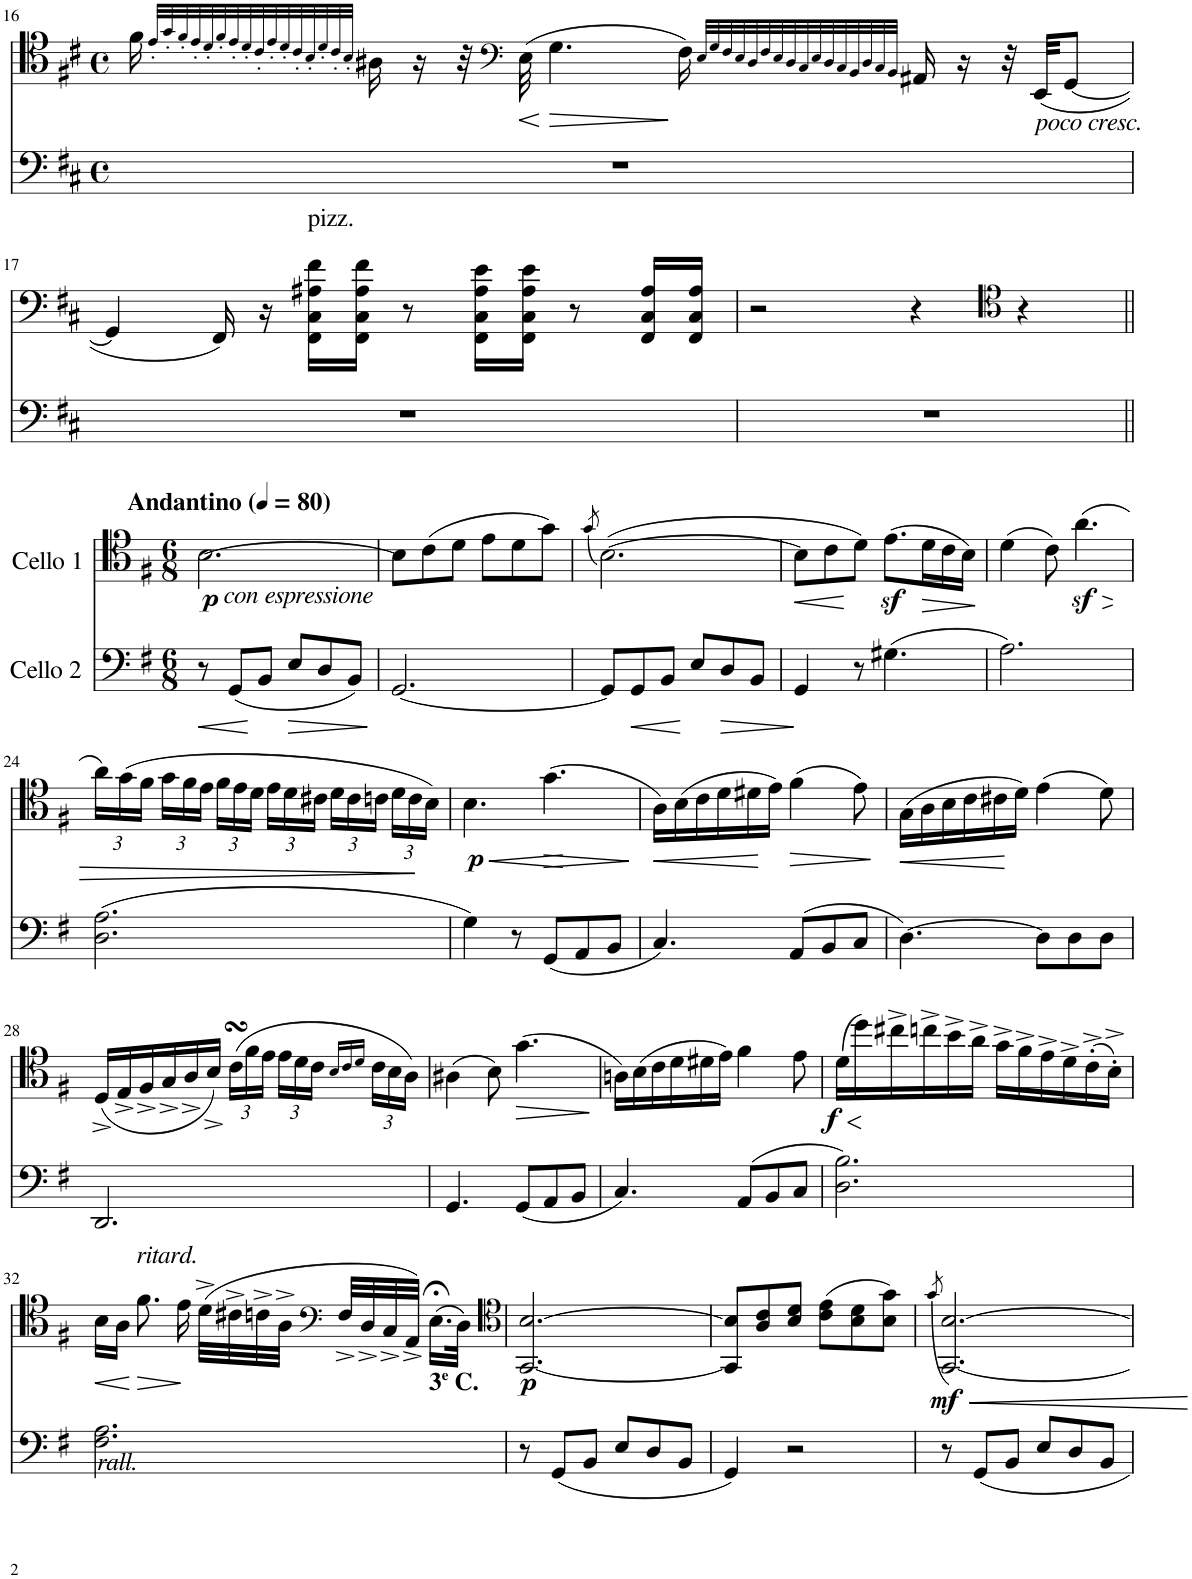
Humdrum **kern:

**kern	**dynam	**kern	**dynam
*part2	*part2	*part1	*part1
*staff2	*staff2	*staff1	*staff1
*I"Cello 2	*	*I"Cello 1	*
!!LO:PB:g=z
*clefF4	*	*clefC4	*
*k[f#c#]	*	*k[f#c#]	*
*M4/4	*	*M4/4	*
*met(c)	*	*met(c)	*
=16	=16	=16	=16
1r	.	16f#\	.
.	.	32qe'/LLL	.
.	.	32qg'/	.
.	.	32qf#'/	.
.	.	32qe'/	.
.	.	32qd'/	.
.	.	32qf#'/	.
.	.	32qe'/	.
.	.	32qd'/	.
.	.	32qc#'/	.
.	.	32qe'/	.
.	.	32qd'/	.
.	.	32qc#'/	.
.	.	32qB'/	.
.	.	32qd'/	.
.	.	32qc#'/	.
.	.	32qB'/JJJ	.
.	.	16A#X\	.
.	.	16r	.
.	.	32r	.
*	*	*clefF4	*
!	!	!	!LO:HP:b
.	.	(32E\	<
!	!	!	!LO:HP:n=1:b
.	.	4.G\	[ >
.	.	16F#\)	]
.	.	32qE/LLL	.
.	.	32qG/	.
.	.	32qF#/	.
.	.	32qE/	.
.	.	32qD/	.
.	.	32qF#/	.
.	.	32qE/	.
.	.	32qD/	.
.	.	32qC#/	.
.	.	32qE/	.
.	.	32qD/	.
.	.	32qC#/	.
.	.	32qBB/	.
.	.	32qD/	.
.	.	32qC#/	.
.	.	32qBB/JJJ	.
.	.	16AA#X/	.
.	.	16r	.
.	.	32r	.
!	!	!LO:TX:b:i:t=poco cresc.	!
.	.	(32EE/KKL	.
.	.	[8GG/J	.
!!LO:LB:g=z
=17	=17	=17	=17
1r	.	4GG/]	.
.	.	16FF#/)	.
.	.	16r	.
!	!	!LO:TX:a:t=pizz.	!
.	.	16FF#\ 16C#\ 16A#X\ 16f#\LL	.
.	.	16FF#\ 16C#\ 16A#\ 16f#\JJ	.
.	.	8r	.
.	.	16FF#\ 16C#\ 16A#\ 16e\LL	.
.	.	16FF#\ 16C#\ 16A#\ 16e\JJ	.
.	.	8r	.
.	.	16FF#/ 16C#/ 16A#/LL	.
.	.	16FF#/ 16C#/ 16A#/JJ	.
=18	=18	=18	=18
1r	.	2r	.
.	.	4r	.
*	*	*clefC4	*
.	.	4r	.
!!LO:LB:g=z
=19||	=19||	=19||	=19||
*k[f#]	*	*k[f#]	*
*M6/8	*	*M6/8	*
*	*	*MM80	*
!	!	!LO:TX:a:B:t=Andantino	!
!	!	!LO:TX:b:i:t=con espressione	!
!	!LO:HP:b	!	!LO:DY:b
8r	<	[2.B\	p
(8GG/L	.	.	.
8BB/J	[	.	.
!	!LO:HP:b	!	!
8E/L	>	.	.
8D/	.	.	.
8BB/J)	.	.	.
.	]	.	.
=20	=20	=20	=20
[2.GG/	.	8B\L]	.
.	.	(8c\	.
.	.	8d\J	.
.	.	8e\L	.
.	.	8d\	.
.	.	8g\J)	.
=21	=21	=21	=21
.	.	(8qg/	.
8GG/L]	.	([2.B\)	.
!	!LO:HP:b	!	!
8GG/	<	.	.
8BB/J	.	.	.
8E/L	[	.	.
!	!LO:HP:b	!	!
8D/	>	.	.
8BB/J	.	.	.
.	]	.	.
=22	=22	=22	=22
!	!	!	!LO:HP:b
4GG/	.	8B\L]	<
.	.	8c\	.
8r	.	8d\J)	[
(4.G#X\	.	(8.ez<\L	.
!	!	!	!LO:HP:b
.	.	16d\L	>
.	.	16c\	.
.	.	16B\JJ)	]
=23	=23	=23	=23
2.A\)	.	(4d\	.
.	.	8c\)	.
!	!	!	!LO:HP:b
.	.	(4.az<\	>
!!LO:LB:g=z
=24	=24	=24	=24
*	*	*Xbrackettup	*
(2.D\ 2.A\	.	24a\LL)	.
.	.	(24g\	.
.	.	24f#\JJ	.
.	.	24g\LL	.
.	.	24f#\	.
.	.	24e\JJ	.
.	.	24f#\LL	.
.	.	24e\	.
.	.	24d\JJ	.
.	.	24e\LL	.
.	.	24d\	.
.	.	24c#X\JJ	.
.	.	24d\LL	.
.	.	24c#\	.
.	.	24cn\JJ	.
.	.	24d\LL	.
.	.	24c\	.
.	.	24B\JJ)	]
=25	=25	=25	=25
!	!	!	!LO:HP:b
!	!	!	!LO:DY:n=1:b
4G\)	.	4.B\	< p
8r	.	.	.
!	!	!	!LO:HP:b
(8GG/L	.	(4.g\	>
8AA/	.	.	.
8BB/J	.	.	.
.	.	.	[ ]
=26	=26	=26	=26
!	!	!	!LO:HP:b
4.C/)	.	16A\LL)	<
.	.	(16B\	.
.	.	16c\	.
.	.	16d\	.
.	.	16d#X\	.
.	.	16e\JJ)	[
!	!	!	!LO:HP:b
(8AA/L	.	(4f#\	>
8BB/	.	.	.
8C/J	.	8e\)	]
=27	=27	=27	=27
!	!	!	!LO:HP:b
[4.D\)	.	(16G\LL	<
.	.	16A\	.
.	.	16B\	.
.	.	16c\	.
.	.	16c#X\	.
.	.	16d\JJ)	[
8D\L]	.	(4e\	.
8D\	.	.	.
8D\J	.	8d\)	.
!!LO:LB:g=z
=28	=28	=28	=28
2.DD/	.	(16D^/LL	.
.	.	16E^/	.
.	.	16F#^/	.
.	.	16G^/	.
.	.	16A^/	.
.	.	16B^/JJ)	.
.	.	(24csSSs\LL	.
.	.	24f#\	.
.	.	24e\JJ	.
.	.	24e\LL	.
.	.	24d\	.
.	.	24c\JJ	.
.	.	16qB/LL	.
.	.	16qc/	.
.	.	16qd/JJ	.
.	.	24c\LL	.
.	.	24B\	.
.	.	24A\JJ)	.
=29	=29	=29	=29
4.GG/	.	(4A#X\	.
.	.	8B\)	.
!	!	!	!LO:HP:b
(8GG/L	.	(4.g\	>
8AA/	.	.	.
8BB/J	.	.	.
.	.	.	]
=30	=30	=30	=30
4.C/)	.	16An\LL)	.
.	.	(16B\	.
.	.	16c\	.
.	.	16d\	.
.	.	16d#X\	.
.	.	16e\JJ)	.
(8AA/L	.	4f#\	.
8BB/	.	.	.
8C/J	.	8e\	.
=31	=31	=31	=31
!	!	!	!LO:HP:b
!	!	!	!LO:DY:n=1:b
2.D\ 2.B\)	.	(16d\LL	< f
.	.	16dd\)	[
.	.	16cc#X^\	.
.	.	16ccn^\	.
.	.	16b^\	.
.	.	16a^\JJ	.
.	.	16g^\LL	.
.	.	16f#^\	.
.	.	16e^\	.
.	.	16d^\	.
.	.	(16c'^\	.
.	.	16B'^\JJ)	.
!!LO:LB:g=z
=32	=32	=32	=32
!LO:TX:a:i:t=rall.	!	!	!
!	!	!	!LO:HP:b
2.F#\ 2.A\	.	16B\LL	<
.	.	16A\JJ	[
!	!	!LO:TX:a:i:t=ritard.	!
!	!	!	!LO:HP:b
.	.	8.f#\	>
.	.	16e\	]
.	.	(32d^\LLL	.
.	.	32c#X^\	.
.	.	32cn^\	.
.	.	32A^\JJJ	.
*	*	*clefF4	*
.	.	32F#^/LLL	.
.	.	32D^/	.
.	.	32C^/	.
.	.	32AA^/JJJ)	.
!	!	!LO:TX:b:B:t=3	!
!	!	!LO:TX:b:t=e	!
!	!	!LO:TX:b:t=C.	!
.	.	(16.E;<\LL	.
.	.	32D\JJk)	.
=33	=33	=33	=33
*	*	*clefC4	*
!	!	!	!LO:DY:b
8r	.	[2.GG/ [2.B/	p
(8GG/L	.	.	.
8BB/J	.	.	.
8E/L	.	.	.
8D/	.	.	.
8BB/J	.	.	.
=34	=34	=34	=34
4GG/)	.	8GG/] 8B/]L	.
.	.	8A/ 8c/	.
2r	.	8B/ 8d/J	.
.	.	(8c\ 8e\L	.
.	.	8B\ 8d\	.
.	.	8B\ 8g\J)	.
=35	=35	=35	=35
.	.	(8qg/	.
!	!	!	!LO:DY:b
8r	.	[2.GG/ [2.B/)	mf
8GG/L	.	.	.
8BB/J	.	.	.
8E/L	.	.	.
8D/	.	.	.
8BB/J	.	.	.
=	=	=	=
*-	*-	*-	*-
